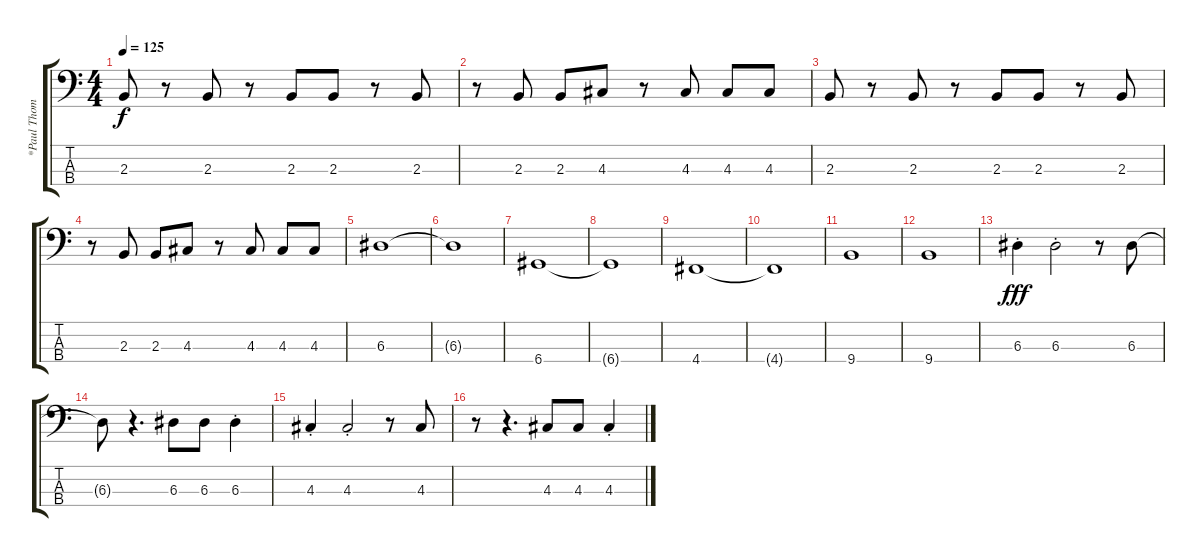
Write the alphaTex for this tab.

\track ("*Paul Thomas (Bassist)" "*Paul Thom") {instrument electricbasspick}
\staff {score tabs}
\tuning (G2 D2 A1 D1) {hide}
\ts (4 4)
\tempo 125
\clef f4
\ks c
2.3.8{dy f} r.8 2.3.8 r.8 2.3.8 2.3.8 r.8 2.3.8 |
r.8 2.3.8 2.3.8 4.3.8 r.8 4.3.8 4.3.8 4.3.8 |
2.3.8 r.8 2.3.8 r.8 2.3.8 2.3.8 r.8 2.3.8 |
r.8 2.3.8 2.3.8 4.3.8 r.8 4.3.8 4.3.8 4.3.8 |
6.3.1 |
6.3{t}.1 |
6.4.1 |
6.4{t}.1 |
4.4.1 |
4.4{t}.1 |
9.4.1 |
9.4.1 |
6.3{st}.4{dy fff} 6.3{st}.2 r.8 6.3.8 |
6.3{t}.8 r.4{d} 6.3.8 6.3.8 6.3{st}.4 |
4.3{st}.4 4.3{st}.2 r.8 4.3.8 |
r.8 r.4{d} 4.3.8 4.3.8 4.3{st}.4
